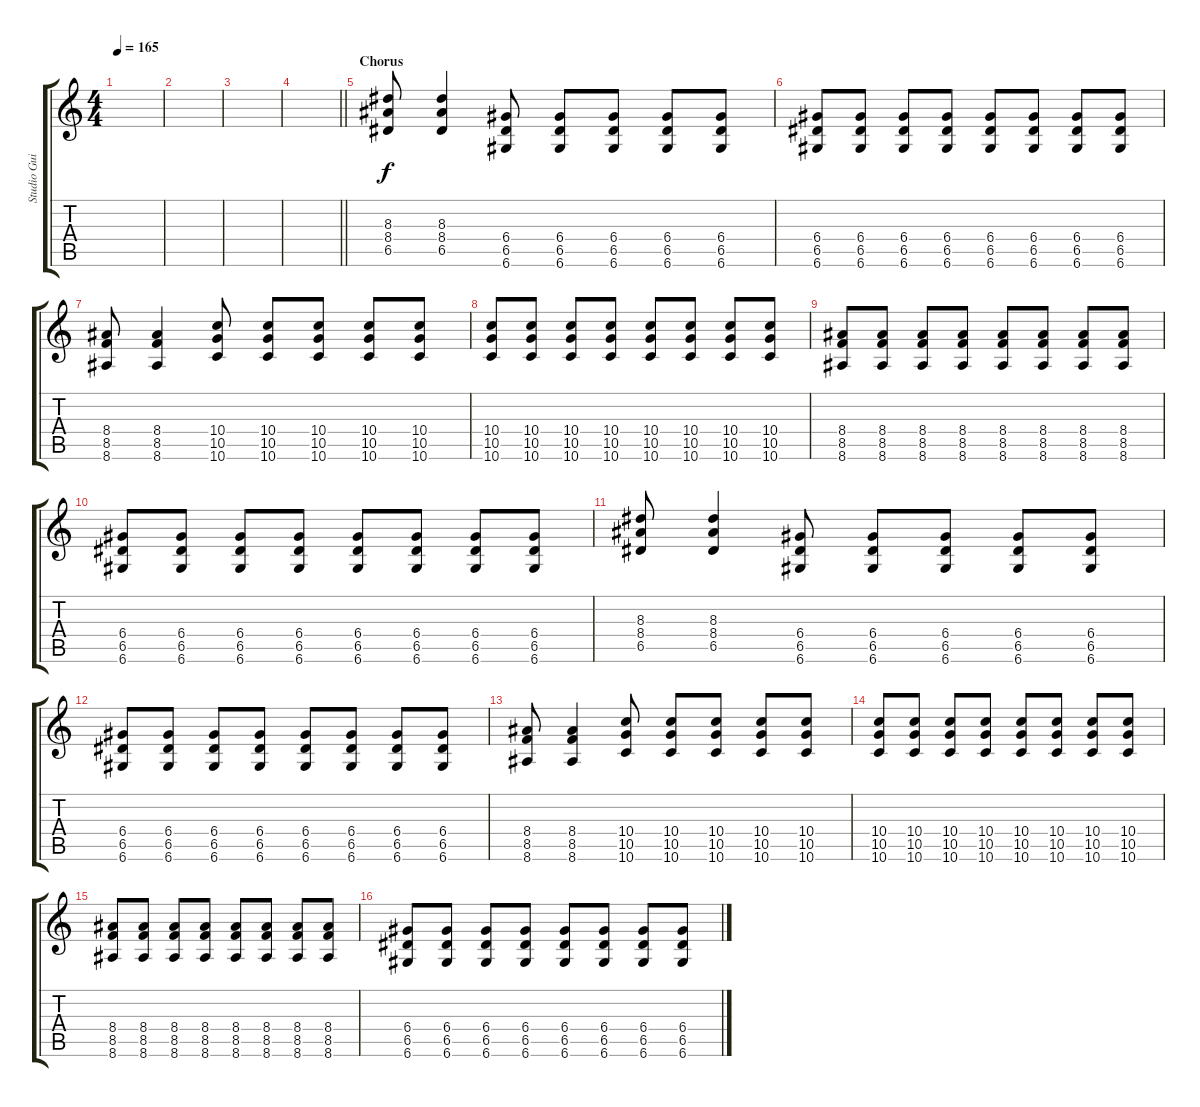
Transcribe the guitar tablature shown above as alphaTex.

\track ("Studio Guitar" "Studio Gui") {instrument overdrivenguitar}
\staff {score tabs}
\tuning (E4 B3 G3 D3 A2 D2) {hide}
\ts (4 4)
\tempo 165
\clef g2
\ks c
|
|
|
\barLineRight lightlight
|
\section ("" "Chorus")
(8.3 8.4 6.5).8{volume 14} (8.3 8.4 6.5).4 (6.4 6.5 6.6).8 (6.4 6.5 6.6).8 (6.4 6.5 6.6).8 (6.4 6.5 6.6).8 (6.4 6.5 6.6).8 |
(6.4 6.5 6.6).8 (6.4 6.5 6.6).8 (6.4 6.5 6.6).8 (6.4 6.5 6.6).8 (6.4 6.5 6.6).8 (6.4 6.5 6.6).8 (6.4 6.5 6.6).8 (6.4 6.5 6.6).8 |
(8.4 8.5 8.6).8 (8.4 8.5 8.6).4 (10.4 10.5 10.6).8 (10.4 10.5 10.6).8 (10.4 10.5 10.6).8 (10.4 10.5 10.6).8 (10.4 10.5 10.6).8 |
(10.4 10.5 10.6).8 (10.4 10.5 10.6).8 (10.4 10.5 10.6).8 (10.4 10.5 10.6).8 (10.4 10.5 10.6).8 (10.4 10.5 10.6).8 (10.4 10.5 10.6).8 (10.4 10.5 10.6).8 |
(8.4 8.5 8.6).8 (8.4 8.5 8.6).8 (8.4 8.5 8.6).8 (8.4 8.5 8.6).8 (8.4 8.5 8.6).8 (8.4 8.5 8.6).8 (8.4 8.5 8.6).8 (8.4 8.5 8.6).8 |
(6.4 6.5 6.6).8 (6.4 6.5 6.6).8 (6.4 6.5 6.6).8 (6.4 6.5 6.6).8 (6.4 6.5 6.6).8 (6.4 6.5 6.6).8 (6.4 6.5 6.6).8 (6.4 6.5 6.6).8 |
(8.3 8.4 6.5).8 (8.3 8.4 6.5).4 (6.4 6.5 6.6).8 (6.4 6.5 6.6).8 (6.4 6.5 6.6).8 (6.4 6.5 6.6).8 (6.4 6.5 6.6).8 |
(6.4 6.5 6.6).8 (6.4 6.5 6.6).8 (6.4 6.5 6.6).8 (6.4 6.5 6.6).8 (6.4 6.5 6.6).8 (6.4 6.5 6.6).8 (6.4 6.5 6.6).8 (6.4 6.5 6.6).8 |
(8.4 8.5 8.6).8 (8.4 8.5 8.6).4 (10.4 10.5 10.6).8 (10.4 10.5 10.6).8 (10.4 10.5 10.6).8 (10.4 10.5 10.6).8 (10.4 10.5 10.6).8 |
(10.4 10.5 10.6).8 (10.4 10.5 10.6).8 (10.4 10.5 10.6).8 (10.4 10.5 10.6).8 (10.4 10.5 10.6).8 (10.4 10.5 10.6).8 (10.4 10.5 10.6).8 (10.4 10.5 10.6).8 |
(8.4 8.5 8.6).8 (8.4 8.5 8.6).8 (8.4 8.5 8.6).8 (8.4 8.5 8.6).8 (8.4 8.5 8.6).8 (8.4 8.5 8.6).8 (8.4 8.5 8.6).8 (8.4 8.5 8.6).8 |
(6.4 6.5 6.6).8 (6.4 6.5 6.6).8 (6.4 6.5 6.6).8 (6.4 6.5 6.6).8 (6.4 6.5 6.6).8 (6.4 6.5 6.6).8 (6.4 6.5 6.6).8 (6.4 6.5 6.6).8
